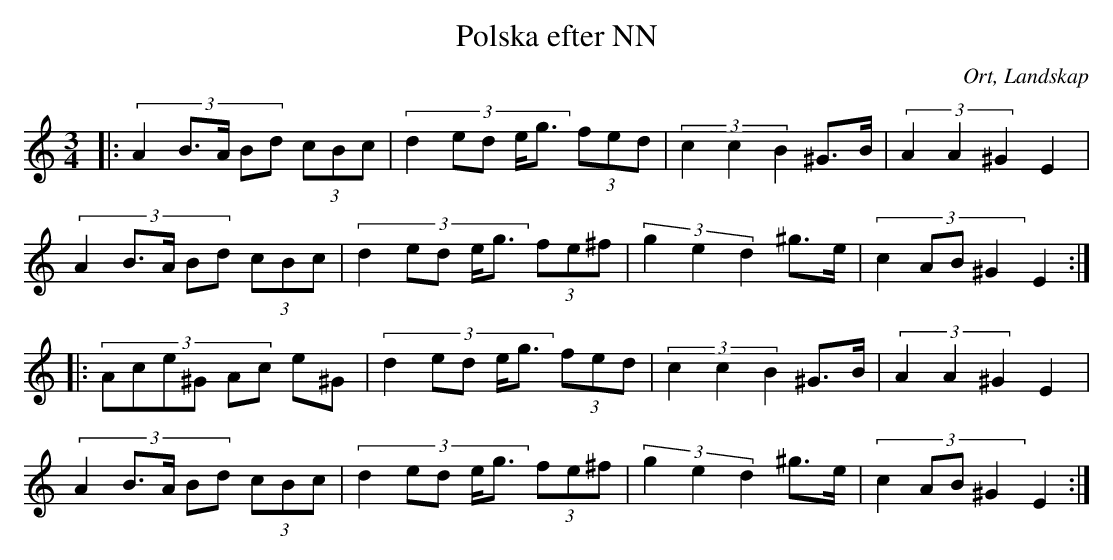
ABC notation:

X:1
T:Polska efter NN
O:Ort, Landskap
M:3/4
L:1/8
K:C
|: (3:2:5 A2 B>A Bd (3cBc| (3:2:5 d2 ed e<g (3fed|(3:2:3 c2 c2 B2 ^G>B|(3:2:3 A2 A2 ^G2 E2|
(3:2:5 A2 B>A Bd (3cBc| (3:2:5 d2 ed e<g (3fe^f|(3:2:3 g2 e2 d2 ^g>e|(3:2:4 c2 AB ^G2 E2:|
|: (3:2:6 Ace^G Ac e^G| (3:2:5 d2 ed e<g (3fed|(3:2:3 c2 c2 B2 ^G>B|(3:2:3 A2 A2 ^G2 E2|
(3:2:5 A2 B>A Bd (3cBc| (3:2:5 d2 ed e<g (3fe^f|(3:2:3 g2 e2 d2 ^g>e|(3:2:4 c2 AB ^G2 E2:|
